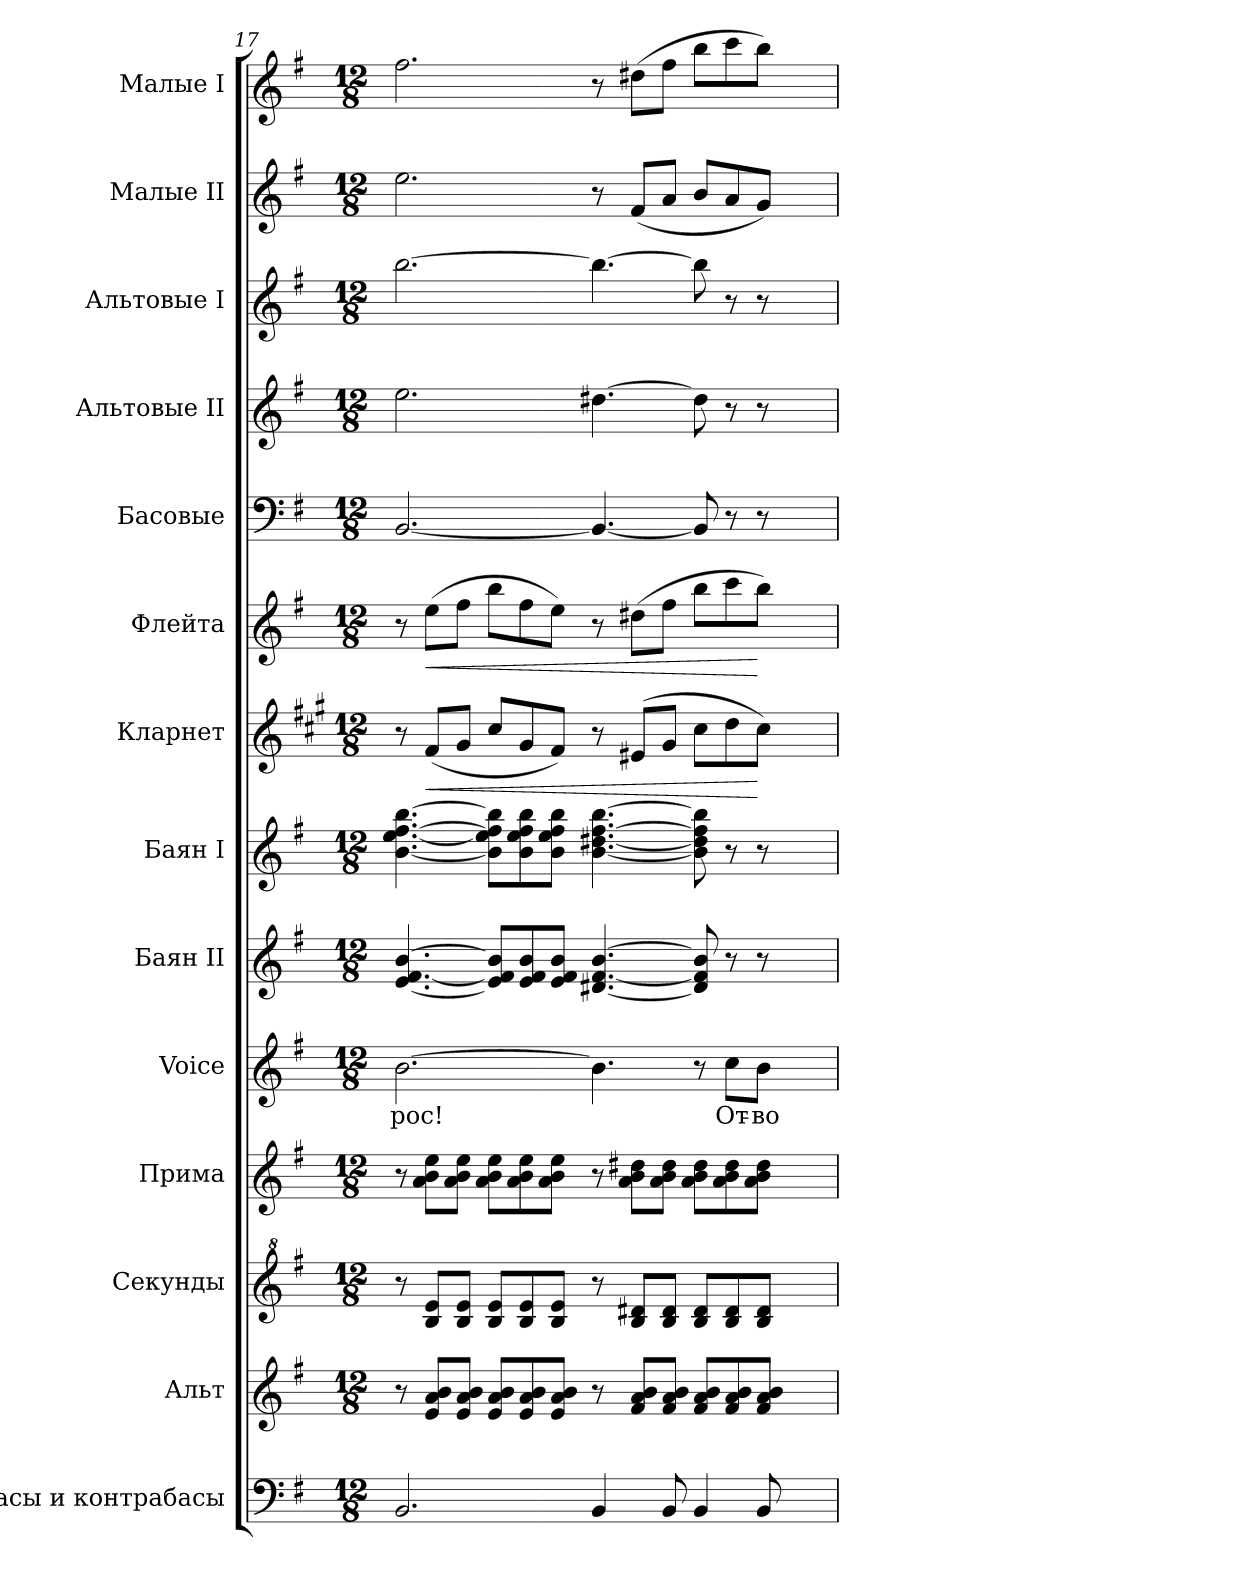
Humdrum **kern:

**kern	**kern	**kern	**kern	**kern	**text	**kern	**kern	**kern	**dynam	**kern	**dynam	**kern	**kern	**kern	**kern	**kern
*part14	*part13	*part12	*part11	*part10	*part10	*part9	*part8	*part7	*part7	*part6	*part6	*part5	*part4	*part3	*part2	*part1
*staff14	*staff13	*staff12	*staff11	*staff10	*staff10	*staff9	*staff8	*staff7	*staff7	*staff6	*staff6	*staff5	*staff4	*staff3	*staff2	*staff1
*I"Басы и контрабасы	*I"Альт	*I"Секунды	*I"Прима	*I"Voice	*	*I"Баян II	*I"Баян I	*I"Кларнет	*	*I"Флейта	*	*I"Басовые	*I"Альтовые II	*I"Альтовые I	*I"Малые II	*I"Малые I
*	*	*	*	*I'Voice	*	*	*	*	*	*	*	*	*	*	*	*
*clefF4	*clefG2	*clefG^2	*clefG2	*clefG2	*	*clefG2	*clefG2	*clefG2	*	*clefG2	*	*clefF4	*clefG2	*clefG2	*clefG2	*clefG2
*ITrd7c12	*ITrd7c12	*ITrd7c12	*ITrd7c12	*	*	*	*	*ITrd1c2	*	*	*	*	*	*	*	*
*k[f#]	*k[f#]	*k[f#]	*k[f#]	*k[f#]	*	*k[f#]	*k[f#]	*k[f#]	*	*k[f#]	*	*k[f#]	*k[f#]	*k[f#]	*k[f#]	*k[f#]
*G:	*G:	*G:	*G:	*G:	*	*G:	*G:	*G:	*	*G:	*	*G:	*G:	*G:	*G:	*G:
*M12/8	*M12/8	*M12/8	*M12/8	*M12/8	*	*M12/8	*M12/8	*M12/8	*	*M12/8	*	*M12/8	*M12/8	*M12/8	*M12/8	*M12/8
=17	=17	=17	=17	=17	=17	=17	=17	=17	=17	=17	=17	=17	=17	=17	=17	=17
!	!	!	!	!	!LO:LY:b:color=#000000	!	!	!	!	!	!	!	!	!	!	!
*	*	*	*	*	*	*	*^	*	*	*	*	*	*	*	*	*
2.BBBi/	8r	8r	8r	[>2.bi\	-рос!	[<4.ei/ [>4.f#i [>4.bi	[<4.bi\ [<4.eei [>4.ff#i [>4.bbi	8ryy	8r	.	8r	.	[<2.BBi/	2.eei\	[>2.bbi\	2.eei\	2.ff#i\
!	!	!	!	!	!	!	!	!	!	!LO:HP:b	!	!LO:HP:b	!	!	!	!	!
*	*	*	*	*	*	*	*v	*v	*	*	*	*	*	*	*	*	*
.	8Ei/ 8Ai 8BiL	8Bi/ 8eiL	8Ai\ 8Bi 8eiL	.	.	.	.	(8ei/L	<	(8eei\L	<	.	.	.	.	.
.	8Ei/ 8Ai 8BiJ	8Bi/ 8eiJ	8Ai\ 8Bi 8eiJ	.	.	.	.	8f#i/J	.	8ff#i\J	.	.	.	.	.	.
.	8Ei/ 8Ai 8BiL	8Bi/ 8eiL	8Ai\ 8Bi 8eiL	.	.	8ei/] 8f#i] 8bi]L	8bi\] 8eei] 8ff#i] 8bbi]L	8bi/L	.	8bbi\L	.	.	.	.	.	.
.	8Ei/ 8Ai 8Bi	8Bi/ 8ei	8Ai\ 8Bi 8ei	.	.	8ei/ 8f#i 8bi	8bi\ 8eei 8ff#i 8bbi	8f#i/	.	8ff#i\	.	.	.	.	.	.
.	8Ei/ 8Ai 8BiJ	8Bi/ 8eiJ	8Ai\ 8Bi 8eiJ	.	.	8ei/ 8f#i 8biJ	8bi\ 8eei 8ff#i 8bbiJ	8ei/J)	.	8eei\J)	.	.	.	.	.	.
4BBBi/	8r	8r	8r	4.bi\]	.	[<4.d#Xi/ [<4.f#i [>4.bi	[<4.bi\ [<4.dd#Xi [>4.ff#i [>4.bbi	8r	.	8r	.	4.BBi/_<	[>4.dd#Xi\	4.bbi\_>	8r	8r
.	8F#i/ 8Ai 8BiL	8Bi/ 8d#XiL	8Ai\ 8Bi 8d#XiL	.	.	.	.	(8d#Xi/L	.	(8dd#Xi\L	.	.	.	.	(8f#i/L	(8dd#Xi\L
8BBBi/	8F#i/ 8Ai 8BiJ	8Bi/ 8d#iJ	8Ai\ 8Bi 8d#iJ	.	.	.	.	8f#i/J	.	8ff#i\J	.	.	.	.	8ai/J	8ff#i\J
*	*	*	*	*	*	*	*^	*	*	*	*	*	*	*	*	*
4BBBi/	8F#i/ 8Ai 8BiL	8Bi/ 8d#iL	8Ai\ 8Bi 8d#iL	8r	.	8d#i/] 8f#i] 8bi]	8bi\] 8dd#i] 8ff#i] 8bbi]	4.ryy	8bi\L	.	8bbi\L	.	8BBi/]	8dd#i\]	8bbi\]	8bi/L	8bbi\L
!	!	!	!	!	!LO:LY:b:color=#000000	!	!	!	!	!	!	!	!	!	!	!	!
.	8F#i/ 8Ai 8Bi	8Bi/ 8d#i	8Ai\ 8Bi 8d#i	8cci\L	От-	8r	8r	.	8cci\	.	8ccci\	.	8r	8r	8r	8ai/	8ccci\
!	!	!	!	!	!LO:LY:b:color=#000000	!	!	!	!	!	!	!	!	!	!	!	!
8BBBi/	8F#i/ 8Ai 8BiJ	8Bi/ 8d#iJ	8Ai\ 8Bi 8d#iJ	8bi\J	-во-	8r	8r	.	8bi\J)	[	8bbi\J)	[	8r	8r	8r	8gi/J)	8bbi\J)
4ryy	4ryy	4ryy	4ryy	4ryy	.	4ryy	4ryy	8ryy	4ryy	.	4ryy	.	4ryy	4ryy	4ryy	4ryy	4ryy
.	.	.	.	.	.	.	.	8ryy	.	.	.	.	.	.	.	.	.
*	*	*	*	*	*	*	*v	*v	*	*	*	*	*	*	*	*	*
=	=	=	=	=	=	=	=	=	=	=	=	=	=	=	=	=
*-	*-	*-	*-	*-	*-	*-	*-	*-	*-	*-	*-	*-	*-	*-	*-	*-
